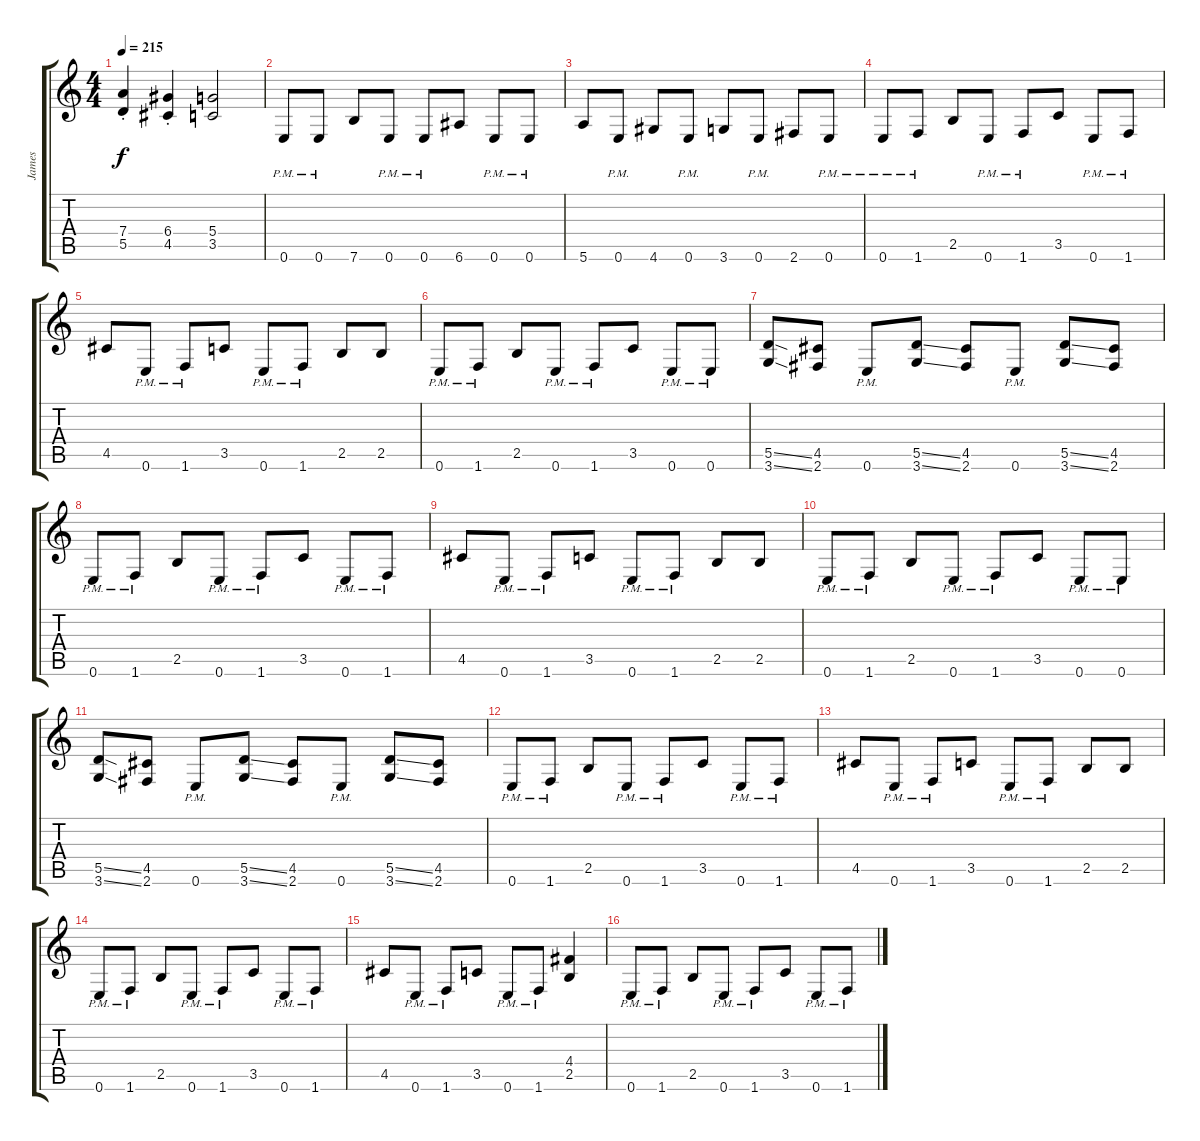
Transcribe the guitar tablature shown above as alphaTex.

\track ("James" "James") {instrument overdrivenguitar}
\staff {score tabs}
\tuning (E4 B3 G3 D3 A2 E2) {hide}
\ts (4 4)
\tempo 215
\clef g2
\ks c
(7.4{st} 5.5{st}).4{dy f} (6.4{st} 4.5{st}).4 (5.4 3.5).2 |
0.6{pm}.8 0.6{pm}.8 7.6.8 0.6{pm}.8 0.6{pm}.8 6.6.8 0.6{pm}.8 0.6{pm}.8 |
5.6.8 0.6{pm}.8 4.6.8 0.6{pm}.8 3.6.8 0.6{pm}.8 2.6.8 0.6{pm}.8 |
0.6{pm}.8 1.6{pm}.8 2.5.8 0.6{pm}.8 1.6{pm}.8 3.5.8 0.6{pm}.8 1.6{pm}.8 |
4.5.8 0.6{pm}.8 1.6{pm}.8 3.5.8 0.6{pm}.8 1.6{pm}.8 2.5.8 2.5.8 |
0.6{pm}.8 1.6{pm}.8 2.5.8 0.6{pm}.8 1.6{pm}.8 3.5.8 0.6{pm}.8 0.6{pm}.8 |
(5.5{ss} 3.6{ss}).8 (4.5 2.6).8 0.6{pm}.8 (5.5{ss} 3.6{ss}).8 (4.5 2.6).8 0.6{pm}.8 (5.5{ss} 3.6{ss}).8 (4.5 2.6).8 |
0.6{pm}.8 1.6{pm}.8 2.5.8 0.6{pm}.8 1.6{pm}.8 3.5.8 0.6{pm}.8 1.6{pm}.8 |
4.5.8 0.6{pm}.8 1.6{pm}.8 3.5.8 0.6{pm}.8 1.6{pm}.8 2.5.8 2.5.8 |
0.6{pm}.8 1.6{pm}.8 2.5.8 0.6{pm}.8 1.6{pm}.8 3.5.8 0.6{pm}.8 0.6{pm}.8 |
(5.5{ss} 3.6{ss}).8 (4.5 2.6).8 0.6{pm}.8 (5.5{ss} 3.6{ss}).8 (4.5 2.6).8 0.6{pm}.8 (5.5{ss} 3.6{ss}).8 (4.5 2.6).8 |
0.6{pm}.8 1.6{pm}.8 2.5.8 0.6{pm}.8 1.6{pm}.8 3.5.8 0.6{pm}.8 1.6{pm}.8 |
4.5.8 0.6{pm}.8 1.6{pm}.8 3.5.8 0.6{pm}.8 1.6{pm}.8 2.5.8 2.5.8 |
0.6{pm}.8 1.6{pm}.8 2.5.8 0.6{pm}.8 1.6{pm}.8 3.5.8 0.6{pm}.8 1.6{pm}.8 |
4.5.8 0.6{pm}.8 1.6{pm}.8 3.5.8 0.6{pm}.8 1.6{pm}.8 (4.4 2.5).4 |
0.6{pm}.8 1.6{pm}.8 2.5.8 0.6{pm}.8 1.6{pm}.8 3.5.8 0.6{pm}.8 1.6{pm}.8
